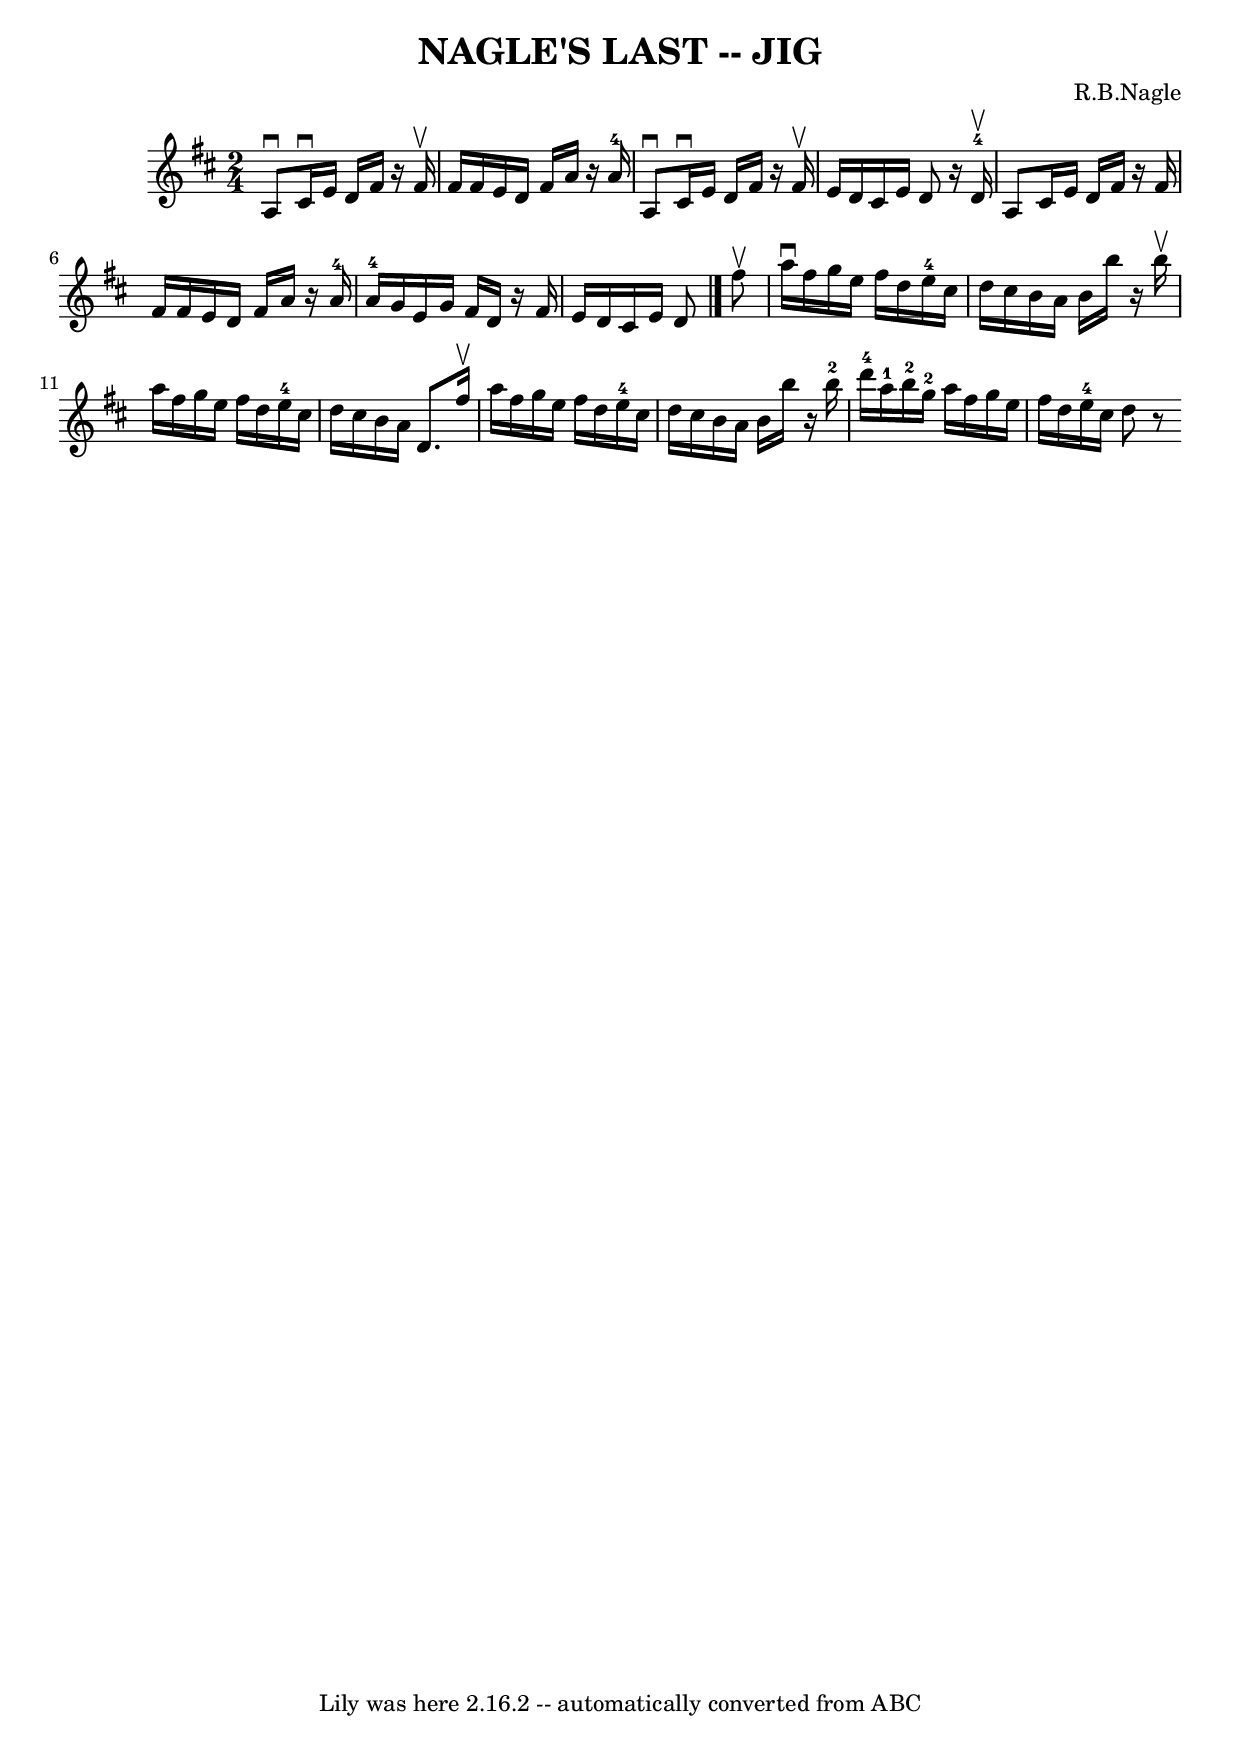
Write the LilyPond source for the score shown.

\version "2.16.2"
\include "Mammoth.ily"
\header {
  %% book = "Ryan's Mammoth Collection of Fiddle Tunes"
  composer = "R.B.Nagle"
  crossRefNumber = "1"
  footnotes = ""
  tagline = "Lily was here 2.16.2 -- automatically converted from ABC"
  title = "NAGLE'S LAST -- JIG"

}
voicedefault =  {


  \time 2/4 
  \key d \major
  a8^\downbow cis'16^\downbow e'16 d'16       fis'16    r16 fis'16^\upbow    |
  fis'16 fis'16 e'16 d'16       fis'16 a'16    r16 a'16-4    |
  a8^\downbow cis'16^\downbow     e'16 d'16 fis'16    r16 fis'16^\upbow    |
  e'16 d'16       cis'16 e'16 d'8    r16 d'16-4^\upbow    |
  a8 cis'16       e'16 d'16 fis'16    r16 fis'16     |
  fis'16 fis'16 e'16       d'16 fis'16 a'16    r16 a'16-4    |
  a'16-4 g'16       e'16 g'16 fis'16 d'16    r16 fis'16     |
  e'16 d'16       cis'16 e'16 d'8    \bar "|." fis''8^\upbow    |
  a''16^\downbow fis''16 g''16 e''16 fis''16 d''16 e''16-4      cis''16     |
  d''16 cis''16 b'16 a'16 b'16 b''16    r16    b''16^\upbow    |
  a''16 fis''16 g''16 e''16 fis''16       d''16 e''16-4 cis''16     |
  d''16 cis''16 b'16 a'16       d'8. fis''16^\upbow    |
  a''16 fis''16 g''16 e''16       fis''16 d''16 e''16-4 cis''16     |
  d''16 cis''16 b'16    a'16 b'16 b''16    r16 b''16-2    |
  d'''16-4 a''16-1 b''16-2 g''16-2 a''16 fis''16 g''16 e''16    |
     fis''16 d''16 e''16-4 cis''16 d''8    r8   \bar " |."   

}

\score{
  <<

    \context Staff="default"
    {
      \voicedefault 
      
    }

  >>
  \layout {
    
  }
  \midi {
  }

}
